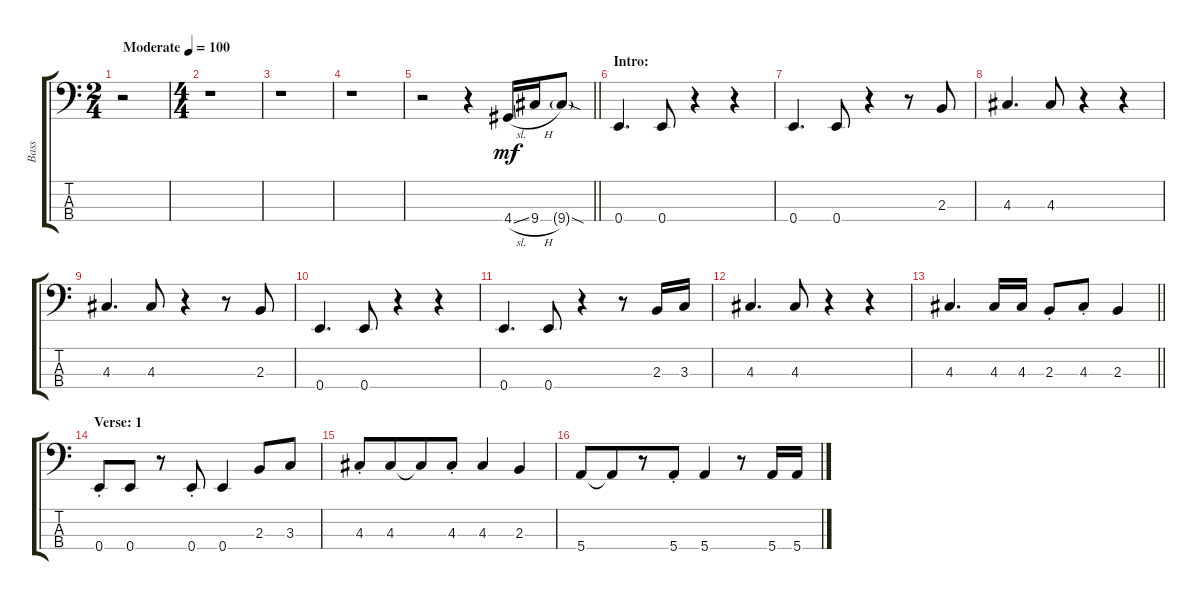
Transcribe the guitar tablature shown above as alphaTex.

\track ("Bass" "Bass") {instrument electricbassfinger}
\staff {score tabs}
\tuning (G2 D2 A1 E1) {hide}
\ts (2 4)
\tempo (100 "Moderate")
\clef f4
\ks c
r.2{dy mf instrument electricbassfinger} |
\ts (4 4)
r.1 |
r.1 |
r.1 |
\barLineRight lightlight
r.2 r.4 4.4{sl}.16 9.4{h}.16 9.4{sod g}.8 |
\section ("" "Intro:")
0.4.4{d} 0.4.8 r.4 r.4 |
0.4.4{d} 0.4.8 r.4 r.8 2.3.8 |
4.3.4{d} 4.3.8 r.4 r.4 |
4.3.4{d} 4.3.8 r.4 r.8 2.3.8 |
0.4.4{d} 0.4.8 r.4 r.4 |
0.4.4{d} 0.4.8 r.4 r.8 2.3.16 3.3.16 |
4.3.4{d} 4.3.8 r.4 r.4 |
\barLineRight lightlight
4.3.4{d} 4.3.16 4.3.16 2.3{st}.8 4.3{st}.8 2.3.4 |
\section ("" "Verse: 1")
0.4{st}.8 0.4.8 r.8 0.4{st}.8 0.4.4 2.3.8 3.3.8 |
4.3{st}.8 4.3.8{beam merge} 4.3{t}.8 4.3{st}.8 4.3.4 2.3.4 |
5.4.8 5.4{t}.8{beam merge} r.8 5.4{st}.8 5.4.4 r.8 5.4.16 5.4.16
